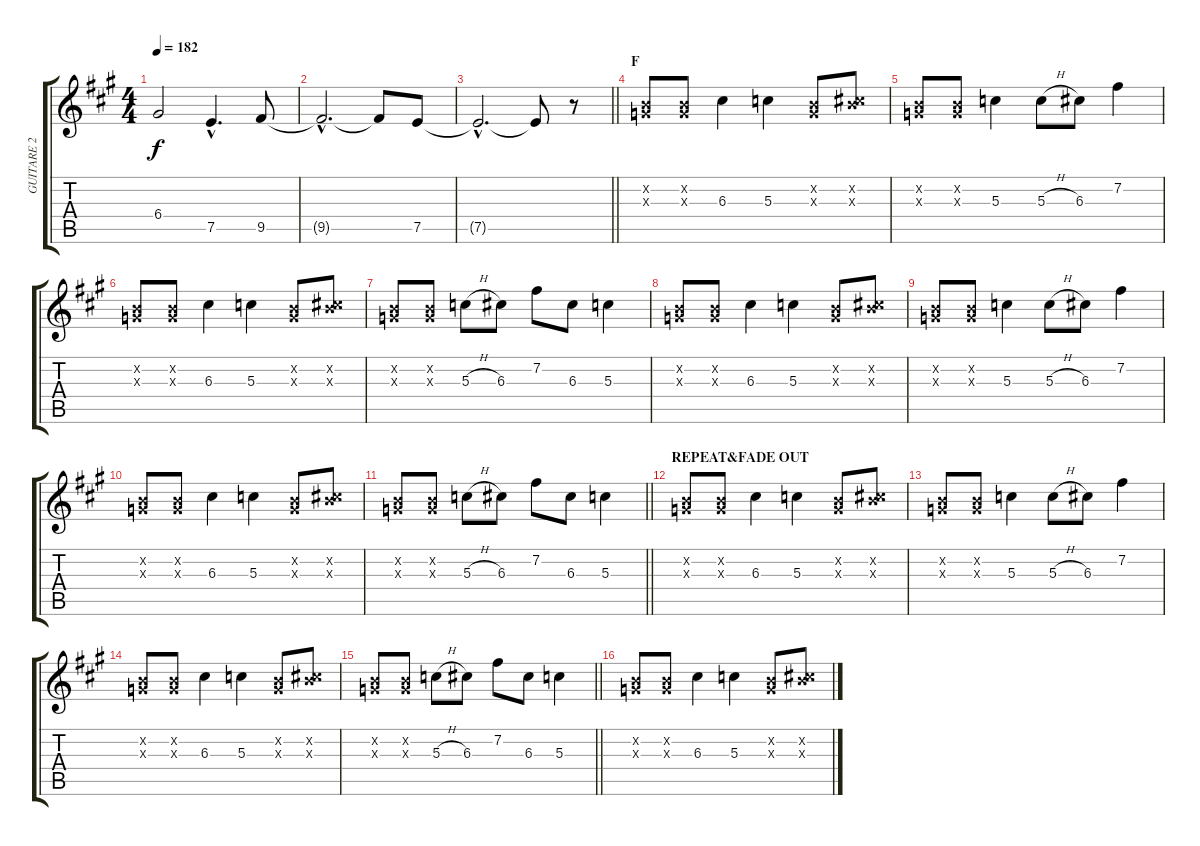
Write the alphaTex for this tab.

\track ("GUITARE 2" "GUITARE 2") {instrument distortionguitar}
\staff {score tabs}
\tuning (E4 B3 G3 D3 A2 E2) {hide}
\ts (4 4)
\tempo 182
\clef g2
\ks a
6.4{t}.2{dy f} 7.5{hac}.4{d} 9.5.8 |
9.5{hac t}.2{d} 9.5{t}.8 7.5.8 |
\barLineRight lightlight
7.5{hac t}.2{d} 7.5{t}.8 r.8 |
\section ("" "F")
(0.2{x} 0.3{x}).8{volume 10} (0.2{x} 0.3{x}).8 6.3.4 5.3.4 (0.2{x} 0.3{x}).8 (0.2{x} 6.3{x}).8 |
(0.2{x} 0.3{x}).8 (0.2{x} 0.3{x}).8 5.3.4 5.3{h}.8 6.3.8 7.2.4 |
(0.2{x} 0.3{x}).8 (0.2{x} 0.3{x}).8 6.3.4 5.3.4 (0.2{x} 0.3{x}).8 (0.2{x} 6.3{x}).8 |
(0.2{x} 0.3{x}).8 (0.2{x} 0.3{x}).8 5.3{h}.8 6.3.8 7.2.8 6.3.8 5.3.4 |
(0.2{x} 0.3{x}).8 (0.2{x} 0.3{x}).8 6.3.4 5.3.4 (0.2{x} 0.3{x}).8 (0.2{x} 6.3{x}).8 |
(0.2{x} 0.3{x}).8 (0.2{x} 0.3{x}).8 5.3.4 5.3{h}.8 6.3.8 7.2.4 |
(0.2{x} 0.3{x}).8{volume 12} (0.2{x} 0.3{x}).8 6.3.4 5.3.4 (0.2{x} 0.3{x}).8 (0.2{x} 6.3{x}).8 |
\barLineRight lightlight
(0.2{x} 0.3{x}).8{volume 10} (0.2{x} 0.3{x}).8 5.3{h}.8 6.3.8 7.2.8 6.3.8 5.3.4 |
\section ("" "REPEAT&FADE OUT")
(0.2{x} 0.3{x}).8{volume 9} (0.2{x} 0.3{x}).8 6.3.4 5.3.4 (0.2{x} 0.3{x}).8 (0.2{x} 6.3{x}).8 |
(0.2{x} 0.3{x}).8{volume 8} (0.2{x} 0.3{x}).8 5.3.4 5.3{h}.8 6.3.8 7.2.4 |
(0.2{x} 0.3{x}).8{volume 7} (0.2{x} 0.3{x}).8 6.3.4 5.3.4 (0.2{x} 0.3{x}).8 (0.2{x} 6.3{x}).8 |
\barLineRight lightlight
(0.2{x} 0.3{x}).8{volume 6} (0.2{x} 0.3{x}).8 5.3{h}.8 6.3.8 7.2.8 6.3.8 5.3.4 |
(0.2{x} 0.3{x}).8{volume 5} (0.2{x} 0.3{x}).8 6.3.4 5.3.4 (0.2{x} 0.3{x}).8 (0.2{x} 6.3{x}).8
